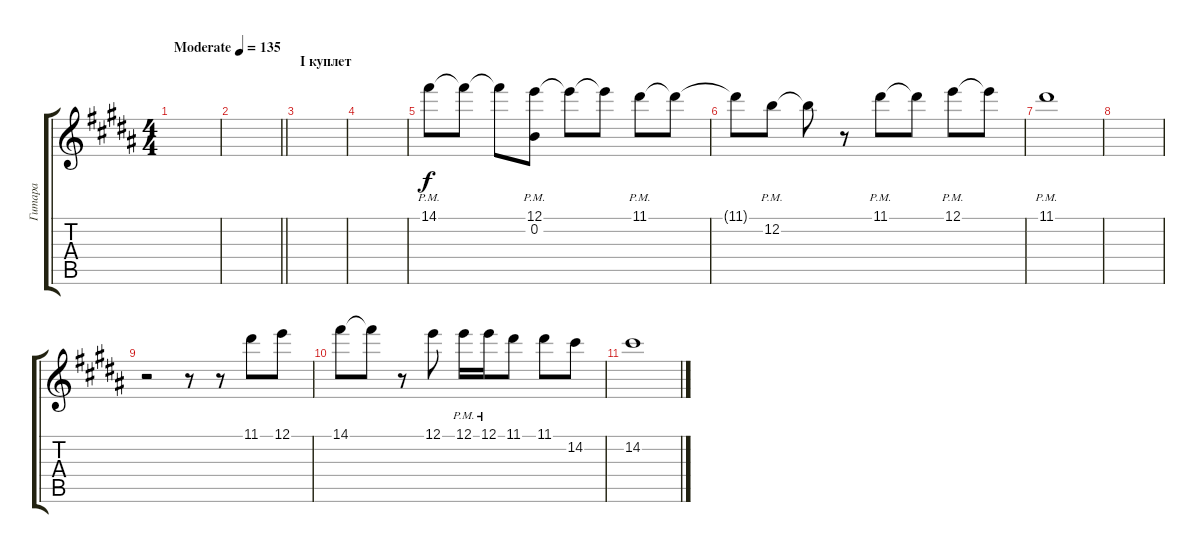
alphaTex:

\track ("Гитара" "Гитара") {instrument acousticguitarnylon}
\staff {score tabs}
\tuning (E4 B3 G3 D3 A2 E2) {hide}
\ts (4 4)
\section ("" "")
\tempo (135 "Moderate")
\clef g2
\ks g#minor
|
\barLineRight lightlight
|
\section ("" "I куплет")
|
|
14.1{pm}.8 14.1{t}.8 14.1{t}.8 (12.1{pm} 0.2).8 12.1{t}.8 12.1{t}.8 11.1{pm}.8 11.1{t}.8 |
11.1{t}.8 12.2{pm}.8 12.2{t}.8 r.8 11.1{pm}.8 11.1{t}.8 12.1{pm}.8 12.1{t}.8 |
11.1{pm}.1 |
|
r.2 r.8 r.8 11.1.8 12.1.8 |
14.1.8 14.1{t}.8 r.8 12.1.8 12.1{pm}.16 12.1{pm}.16 11.1.8 11.1.8 14.2.8 |
14.2.1
